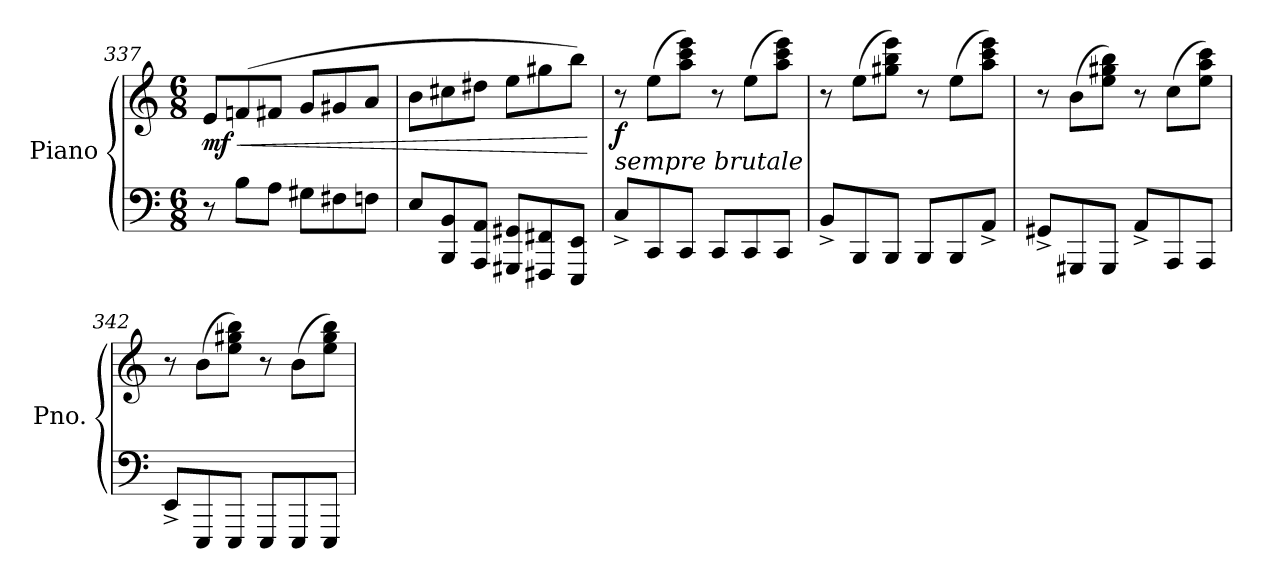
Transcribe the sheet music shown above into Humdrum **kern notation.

**kern	**kern	**dynam
*part1	*part1	*part1
*staff2	*staff1	*staff1/2
*I"Piano	*	*
*I'Pno.	*	*
*clefF4	*clefG2	*
*k[]	*k[]	*
*M6/8	*M6/8	*
=337	=337	=337
!	!	!LO:HP:b
!	!	!LO:DY:n=1:b
8r	8e/L	< mf
8B\L	(>8fn/	.
8A\J	8f#X/J	.
8G#X\L	8g/L	.
8F#X\	8g#X/	.
8Fn\J	8a/J	.
=338	=338	=338
8E/L	8b\L	.
8BBB/ 8BB/	8cc#X\	.
8AAA/ 8AA/J	8dd#X\J	.
8GGG#X/ 8GG#X/L	8ee\L	.
8FFF#X/ 8FF#X/	8gg#X\	.
8EEE/ 8EE/J	8bb\J)	.
.	.	[
=339	=339	=339
!	!LO:TX:b:i:t=sempre brutale	!
!	!	!LO:DY:b
8C^/L	8r	f
8CC/	(>8ee\L	.
8CC/J	8aa\ 8ccc\ 8eee\J)	.
8CC/L	8r	.
8CC/	(>8ee\L	.
8CC/J	8aa\ 8ccc\ 8eee\J)	.
!!LO:LB:g=z
=340	=340	=340
8BB^/L	8r	.
8BBB/	(>8ee\L	.
8BBB/J	8gg#X\ 8bb\ 8eee\J)	.
8BBB/L	8r	.
8BBB/	(>8ee\L	.
8AA^/J	8aa\ 8ccc\ 8eee\J)	.
=341	=341	=341
8GG#X^/L	8r	.
8GGG#X/	(>8b\L	.
8GGG#/J	8ee\ 8gg#X\ 8bb\J)	.
8AA^/L	8r	.
8AAA/	(>8cc\L	.
8AAA/J	8ee\ 8aa\ 8ccc\J)	.
=342	=342	=342
8EE^/L	8r	.
8EEE/	(>8b\L	.
8EEE/J	8ee\ 8gg#X\ 8bb\J)	.
8EEE/L	8r	.
8EEE/	(>8b\L	.
8EEE/J	8ee\ 8gg#\ 8bb\J)	.
=	=	=
*-	*-	*-
